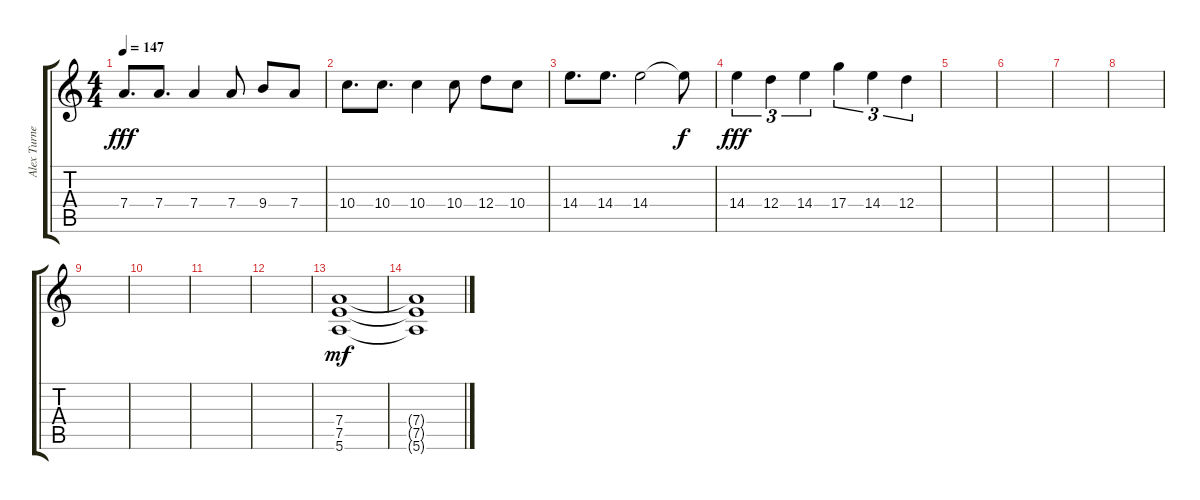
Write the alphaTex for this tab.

\track ("Alex Turner" "Alex Turne") {instrument distortionguitar}
\staff {score tabs}
\tuning (E4 B3 G3 D3 A2 E2) {hide}
\ts (4 4)
\tempo 147
\clef g2
\ks c
7.4.8{d dy fff} 7.4.8{d} 7.4.4 7.4.8 9.4.8 7.4.8 |
10.4.8{d} 10.4.8{d} 10.4.4 10.4.8 12.4.8 10.4.8 |
14.4.8{d} 14.4.8{d} 14.4.2 14.4{t}.8{dy f} |
14.4.4{tu (3 2) dy fff} 12.4.4{tu (3 2)} 14.4.4{tu (3 2)} 17.4.4{tu (3 2)} 14.4.4{tu (3 2)} 12.4.4{tu (3 2)} |
|
|
|
|
|
|
|
|
(7.4 7.5 5.6).1{dy mf} |
(7.4{t} 7.5{t} 5.6{t}).1
